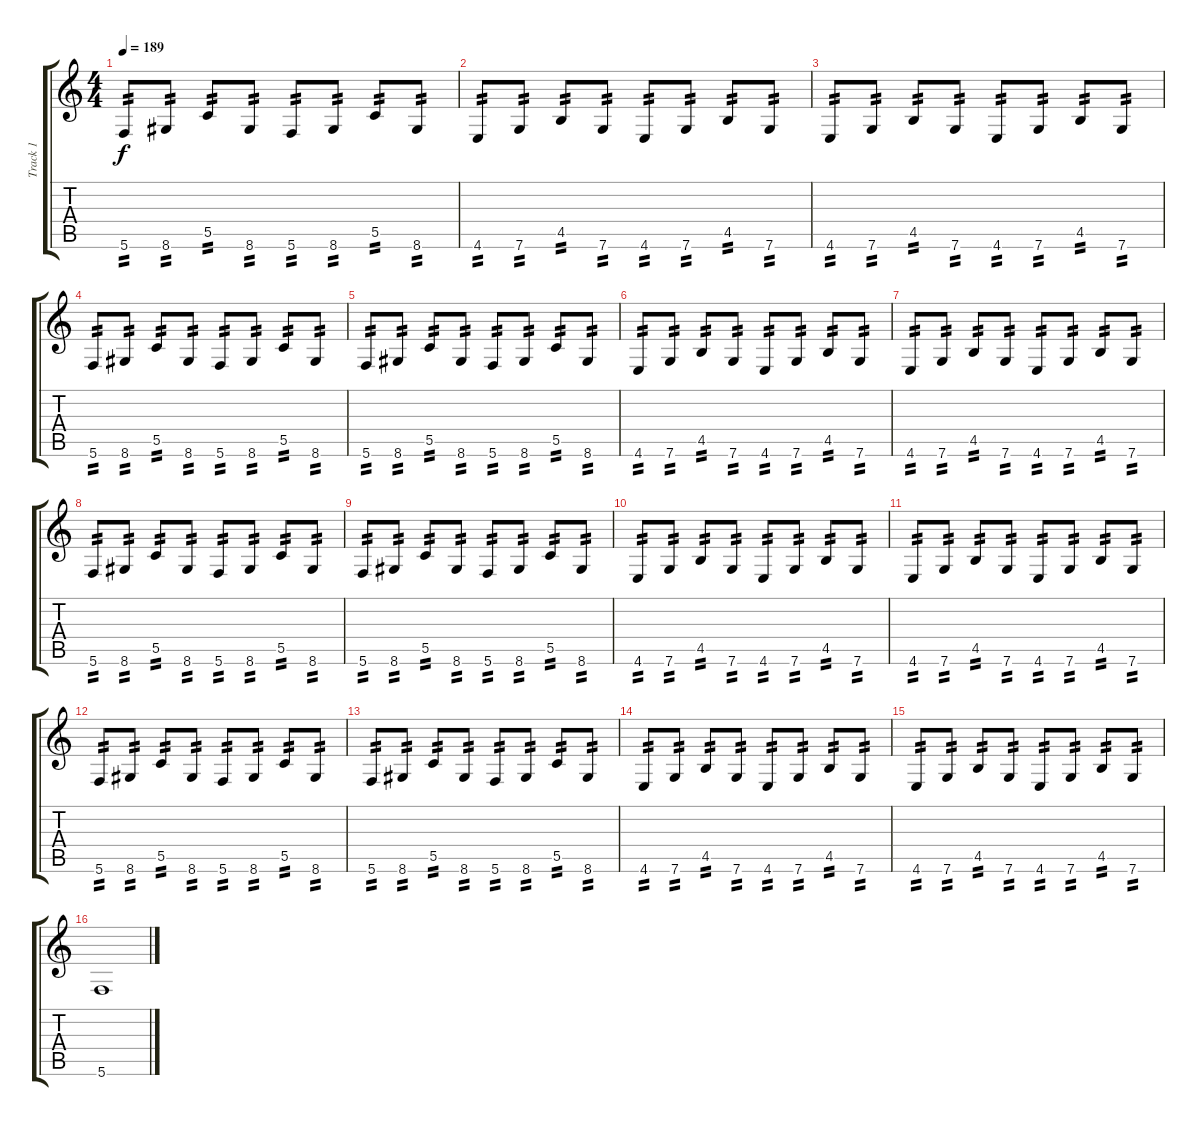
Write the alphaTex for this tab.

\track ("Track 1" "Track 1") {instrument distortionguitar}
\staff {score tabs}
\tuning (D4 A3 F3 C3 G2 C2) {hide}
\ts (4 4)
\tempo 189
\clef g2
\ks c
5.6.8{tp 2 dy f} 8.6.8{tp 2} 5.5.8{tp 2} 8.6.8{tp 2} 5.6.8{tp 2} 8.6.8{tp 2} 5.5.8{tp 2} 8.6.8{tp 2} |
4.6.8{tp 2} 7.6.8{tp 2} 4.5.8{tp 2} 7.6.8{tp 2} 4.6.8{tp 2} 7.6.8{tp 2} 4.5.8{tp 2} 7.6.8{tp 2} |
4.6.8{tp 2} 7.6.8{tp 2} 4.5.8{tp 2} 7.6.8{tp 2} 4.6.8{tp 2} 7.6.8{tp 2} 4.5.8{tp 2} 7.6.8{tp 2} |
5.6.8{tp 2} 8.6.8{tp 2} 5.5.8{tp 2} 8.6.8{tp 2} 5.6.8{tp 2} 8.6.8{tp 2} 5.5.8{tp 2} 8.6.8{tp 2} |
5.6.8{tp 2} 8.6.8{tp 2} 5.5.8{tp 2} 8.6.8{tp 2} 5.6.8{tp 2} 8.6.8{tp 2} 5.5.8{tp 2} 8.6.8{tp 2} |
4.6.8{tp 2} 7.6.8{tp 2} 4.5.8{tp 2} 7.6.8{tp 2} 4.6.8{tp 2} 7.6.8{tp 2} 4.5.8{tp 2} 7.6.8{tp 2} |
4.6.8{tp 2} 7.6.8{tp 2} 4.5.8{tp 2} 7.6.8{tp 2} 4.6.8{tp 2} 7.6.8{tp 2} 4.5.8{tp 2} 7.6.8{tp 2} |
5.6.8{tp 2} 8.6.8{tp 2} 5.5.8{tp 2} 8.6.8{tp 2} 5.6.8{tp 2} 8.6.8{tp 2} 5.5.8{tp 2} 8.6.8{tp 2} |
5.6.8{tp 2} 8.6.8{tp 2} 5.5.8{tp 2} 8.6.8{tp 2} 5.6.8{tp 2} 8.6.8{tp 2} 5.5.8{tp 2} 8.6.8{tp 2} |
4.6.8{tp 2} 7.6.8{tp 2} 4.5.8{tp 2} 7.6.8{tp 2} 4.6.8{tp 2} 7.6.8{tp 2} 4.5.8{tp 2} 7.6.8{tp 2} |
4.6.8{tp 2} 7.6.8{tp 2} 4.5.8{tp 2} 7.6.8{tp 2} 4.6.8{tp 2} 7.6.8{tp 2} 4.5.8{tp 2} 7.6.8{tp 2} |
5.6.8{tp 2} 8.6.8{tp 2} 5.5.8{tp 2} 8.6.8{tp 2} 5.6.8{tp 2} 8.6.8{tp 2} 5.5.8{tp 2} 8.6.8{tp 2} |
5.6.8{tp 2} 8.6.8{tp 2} 5.5.8{tp 2} 8.6.8{tp 2} 5.6.8{tp 2} 8.6.8{tp 2} 5.5.8{tp 2} 8.6.8{tp 2} |
4.6.8{tp 2} 7.6.8{tp 2} 4.5.8{tp 2} 7.6.8{tp 2} 4.6.8{tp 2} 7.6.8{tp 2} 4.5.8{tp 2} 7.6.8{tp 2} |
4.6.8{tp 2} 7.6.8{tp 2} 4.5.8{tp 2} 7.6.8{tp 2} 4.6.8{tp 2} 7.6.8{tp 2} 4.5.8{tp 2} 7.6.8{tp 2} |
5.6.1
